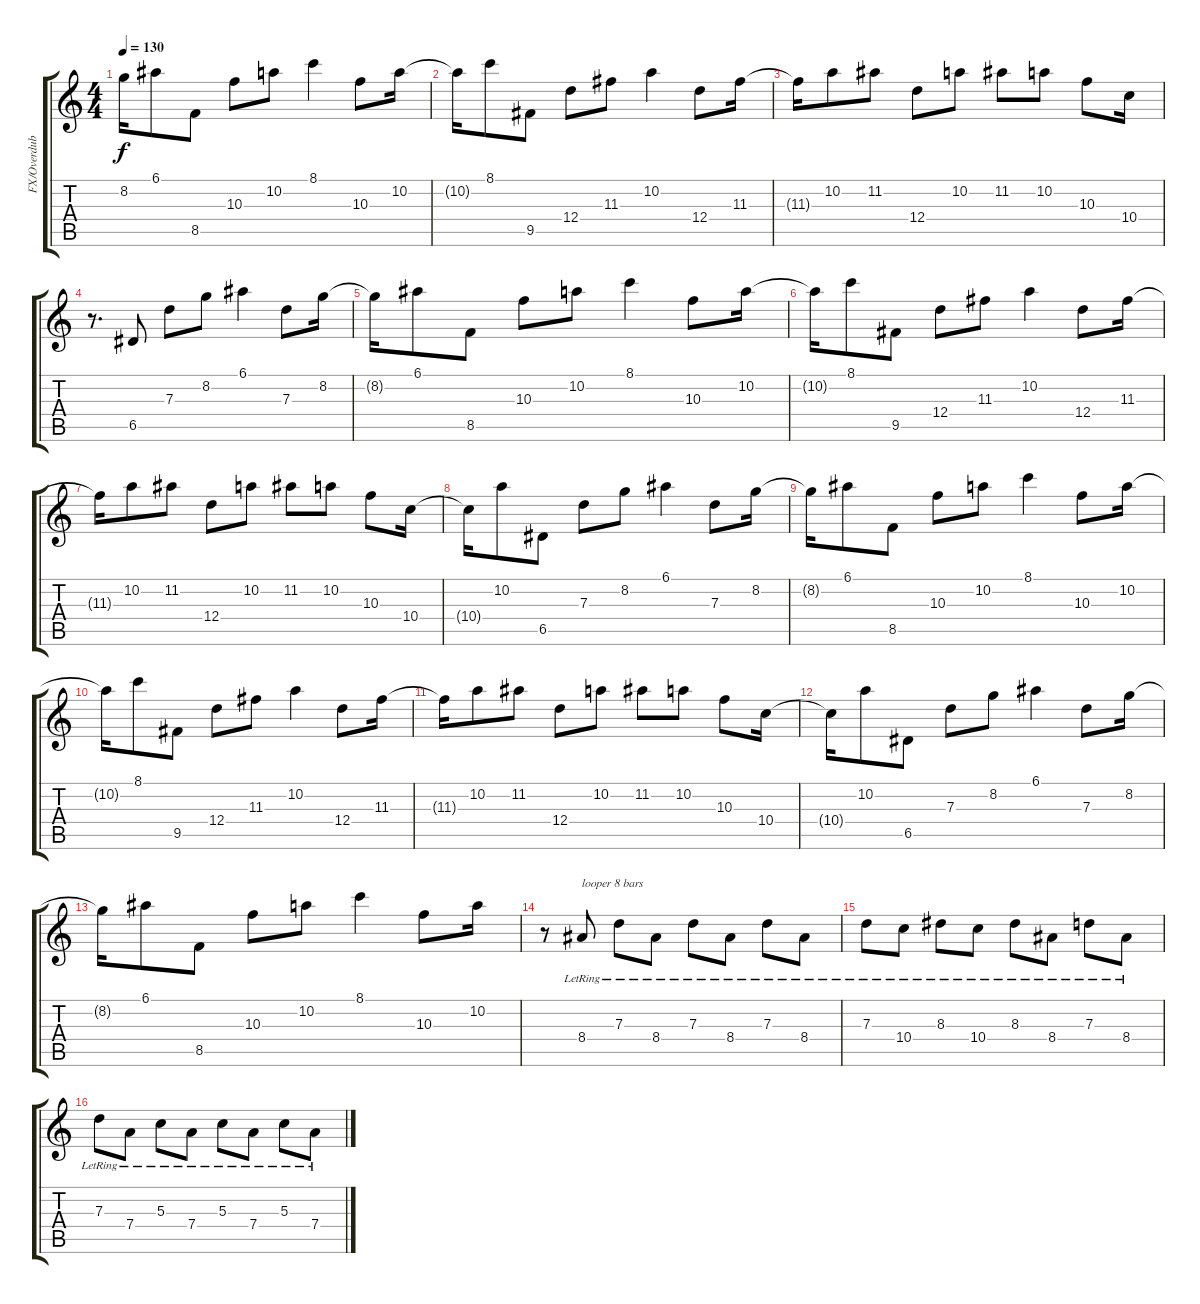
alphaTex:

\track ("FX/Overdubs" "FX/Overdub") {instrument distortionguitar}
\staff {score tabs}
\tuning (E4 B3 G3 D3 A2 E2) {hide}
\ts (4 4)
\tempo 130
\clef g2
\ks c
8.2{t}.16{dy f} 6.1.8 8.5.8 10.3.8 10.2.8 8.1.4 10.3.8 10.2.16 |
10.2{t}.16 8.1.8 9.5.8 12.4.8 11.3.8 10.2.4 12.4.8 11.3.16 |
11.3{t}.16 10.2.8 11.2.8 12.4.8 10.2.8 11.2.8 10.2.8 10.3.8 10.4.16 |
r.8{d} 6.5.8 7.3.8 8.2.8 6.1.4 7.3.8 8.2.16 |
8.2{t}.16 6.1.8 8.5.8 10.3.8 10.2.8 8.1.4 10.3.8 10.2.16 |
10.2{t}.16 8.1.8 9.5.8 12.4.8 11.3.8 10.2.4 12.4.8 11.3.16 |
11.3{t}.16 10.2.8 11.2.8 12.4.8 10.2.8 11.2.8 10.2.8 10.3.8 10.4.16 |
10.4{t}.16 10.2.8 6.5.8 7.3.8 8.2.8 6.1.4 7.3.8 8.2.16 |
8.2{t}.16 6.1.8 8.5.8 10.3.8 10.2.8 8.1.4 10.3.8 10.2.16 |
10.2{t}.16 8.1.8 9.5.8 12.4.8 11.3.8 10.2.4 12.4.8 11.3.16 |
11.3{t}.16 10.2.8 11.2.8 12.4.8 10.2.8 11.2.8 10.2.8 10.3.8 10.4.16 |
10.4{t}.16 10.2.8 6.5.8 7.3.8 8.2.8 6.1.4 7.3.8 8.2.16 |
8.2{t}.16 6.1.8 8.5.8 10.3.8 10.2.8 8.1.4 10.3.8 10.2.16 |
r.8 8.4{lr}.8{txt "looper 8 bars" instrument electricguitarjazz} 7.3{lr}.8 8.4{lr}.8 7.3{lr}.8 8.4{lr}.8 7.3{lr}.8 8.4{lr}.8 |
7.3{lr}.8 10.4{lr}.8 8.3{lr}.8 10.4{lr}.8 8.3{lr}.8 8.4{lr}.8 7.3{lr}.8 8.4{lr}.8 |
7.3{lr}.8 7.4{lr}.8 5.3{lr}.8 7.4{lr}.8 5.3{lr}.8 7.4{lr}.8 5.3{lr}.8 7.4{lr}.8
